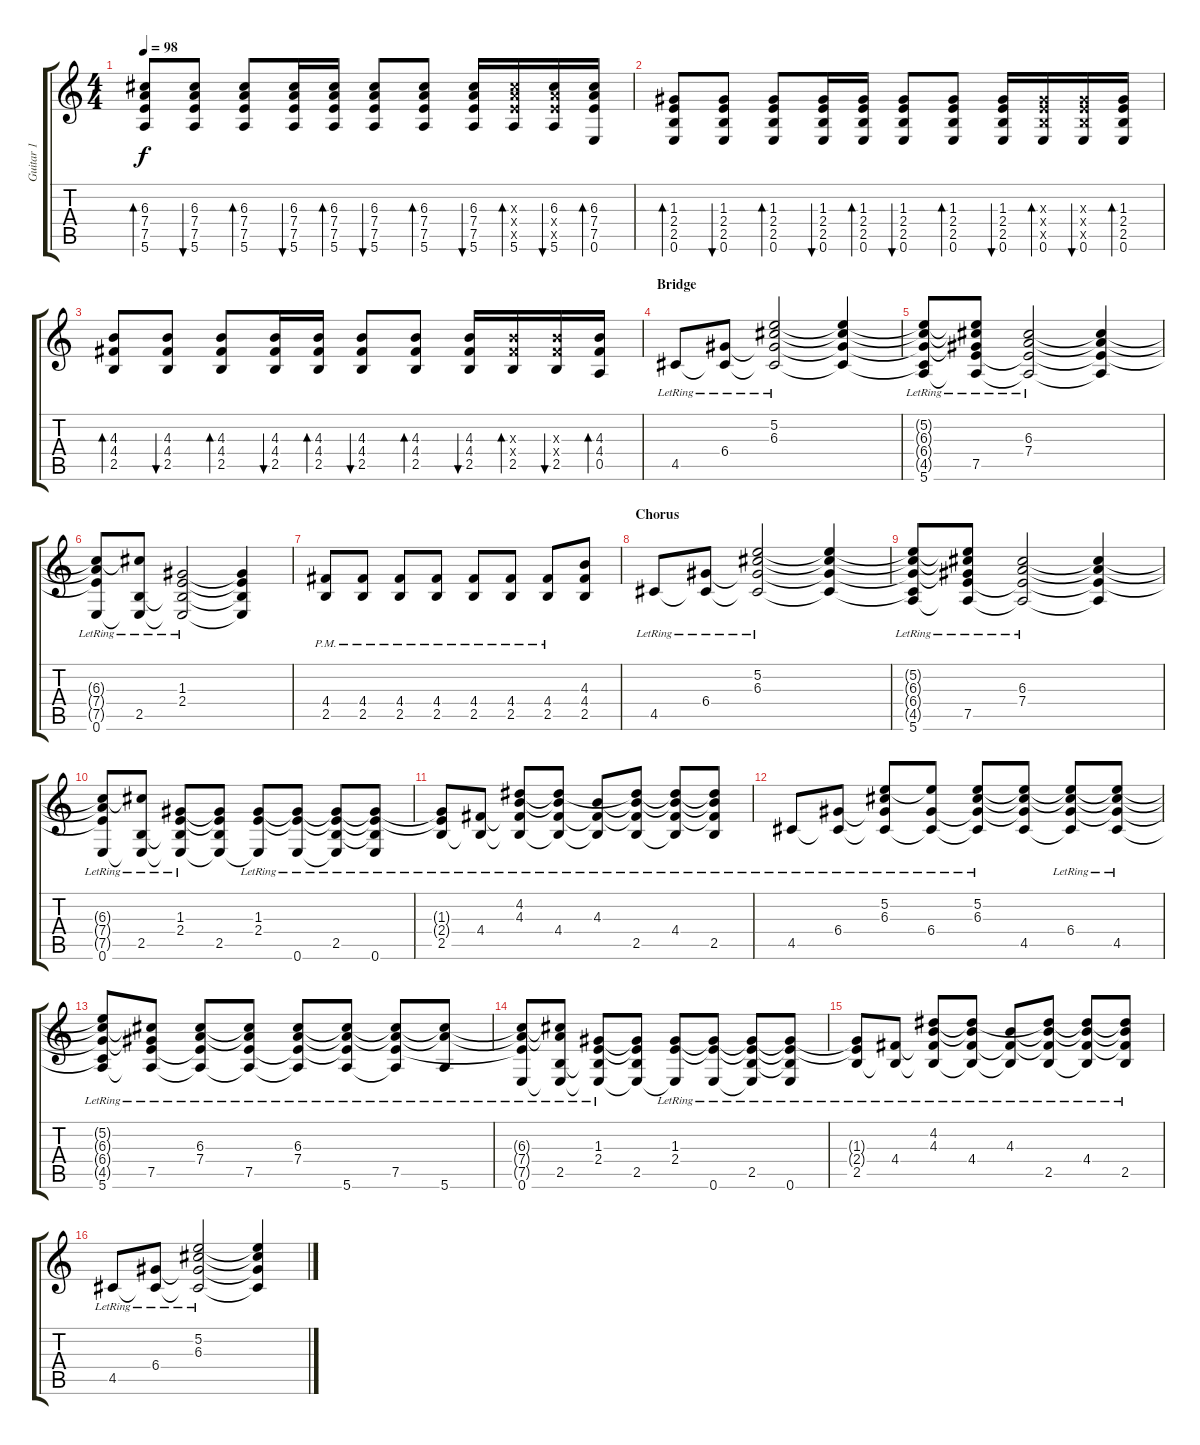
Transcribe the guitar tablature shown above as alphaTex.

\track ("Guitar 1" "Guitar 1") {instrument acousticguitarnylon}
\staff {score tabs}
\tuning (E4 B3 G3 D3 A2 E2) {hide}
\ts (4 4)
\tempo 98
\clef g2
\ks c
(6.3 7.4 7.5 5.6).8{bd 60 dy f} (6.3 7.4 7.5 5.6).8{bu 60} (6.3 7.4 7.5 5.6).8{bd 60} (6.3 7.4 7.5 5.6).16{bu 60} (6.3 7.4 7.5 5.6).16{bd 60} (6.3 7.4 7.5 5.6).8{bu 60} (6.3 7.4 7.5 5.6).8{bd 60} (6.3 7.4 7.5 5.6).16{bu 60} (6.3{x} 7.4{x} 7.5{x} 5.6).16{bd 60} (6.3 7.4{x} 7.5{x} 5.6).16{bu 60} (6.3 7.4 7.5 0.6).16{bd 60} |
(1.3 2.4 2.5 0.6).8{bd 60} (1.3 2.4 2.5 0.6).8{bu 60} (1.3 2.4 2.5 0.6).8{bd 60} (1.3 2.4 2.5 0.6).16{bu 60} (1.3 2.4 2.5 0.6).16{bd 60} (1.3 2.4 2.5 0.6).8{bu 60} (1.3 2.4 2.5 0.6).8{bd 60} (1.3 2.4 2.5 0.6).16{bu 60} (1.3{x} 2.4{x} 2.5{x} 0.6).16{bd 60} (1.3{x} 2.4{x} 2.5{x} 0.6).16{bu 60} (1.3 2.4 2.5 0.6).16{bd 60} |
(4.3 4.4 2.5).8{bd 60} (4.3 4.4 2.5).8{bu 60} (4.3 4.4 2.5).8{bd 60} (4.3 4.4 2.5).16{bu 60} (4.3 4.4 2.5).16{bd 60} (4.3 4.4 2.5).8{bu 60} (4.3 4.4 2.5).8{bd 60} (4.3 4.4 2.5).16{bu 60} (4.3{x} 4.4{x} 2.5).16{bd 60} (4.3{x} 4.4{x} 2.5).16{bu 60} (4.3 4.4 0.5).16{bd 60} |
\section ("" "Bridge")
4.5{lr}.8{volume 15} (6.4{lr} 4.5{t}).8 (5.2{lr} 6.3{lr} 6.4{t} 4.5{t}).2 (5.2{t} 6.3{t} 6.4{t} 4.5{t}).4 |
(5.2{t} 6.3{t} 6.4{t} 4.5{t} 5.6{lr}).8 (5.2{t} 6.3{t} 6.4{t} 7.5{lr} 5.6{t}).8 (6.3{lr} 7.4{lr} 7.5{t} 5.6{t}).2 (6.3{t} 7.4{t} 7.5{t} 5.6{t}).4 |
(6.3{t} 7.4{t} 7.5{t} 0.6{lr}).8 (6.3{t} 2.5{lr} 0.6{t}).8 (1.3{lr} 2.4{lr} 2.5{t} 0.6{t}).2 (1.3{t} 2.4{t} 2.5{t} 0.6{t}).4 |
(4.4 2.5{pm}).8 (4.4 2.5{pm}).8 (4.4 2.5{pm}).8 (4.4 2.5{pm}).8 (4.4 2.5{pm}).8 (4.4 2.5{pm}).8 (4.4 2.5{pm}).8 (4.3 4.4 2.5).8 |
\section ("" "Chorus")
4.5{lr}.8{volume 13} (6.4{lr} 4.5{t}).8 (5.2{lr} 6.3{lr} 6.4{t} 4.5{t}).2 (5.2{t} 6.3{t} 6.4{t} 4.5{t}).4 |
(5.2{t} 6.3{t} 6.4{t} 4.5{t} 5.6{lr}).8 (5.2{t} 6.3{t} 6.4{t} 7.5{lr} 5.6{t}).8 (6.3{lr} 7.4{lr} 7.5{t} 5.6{t}).2 (6.3{t} 7.4{t} 7.5{t} 5.6{t}).4 |
(6.3{t} 7.4{t} 7.5{t} 0.6{lr}).8 (6.3{t} 2.5{lr} 0.6{t}).8 (1.3{lr} 2.4{lr} 2.5{t} 0.6{t}).8 (1.3{t} 2.4{t} 2.5 0.6{t}).8 (1.3{lr} 2.4{lr} 0.6{t}).8 (1.3{t} 2.4{t} 0.6{lr}).8 (1.3{t} 2.4{t} 2.5{lr} 0.6{t}).8 (1.3{t} 2.4{t} 2.5{t} 0.6{lr}).8 |
(1.3{t} 2.4{t} 2.5{lr}).8 (4.4{lr} 2.5{t}).8 (4.2{lr} 4.3{lr} 4.4{t} 2.5{t}).8 (4.2{t} 4.3{t} 4.4{lr} 2.5{t}).8 (4.3{lr} 4.4{t} 2.5{t}).8 (4.2{t} 4.3{t} 4.4{t} 2.5{lr}).8 (4.2{t} 4.3{t} 4.4{lr} 2.5{t}).8 (4.2{t} 4.3{t} 4.4{t} 2.5{lr}).8 |
4.5{lr}.8{volume 13} (6.4{lr} 4.5{t}).8 (5.2{lr} 6.3{lr} 6.4{t} 4.5{t}).8 (5.2{t} 6.4{lr} 4.5{t}).8 (5.2{lr} 6.3{lr} 6.4{t} 4.5{t}).8 (5.2{t} 6.3{t} 6.4{t} 4.5).8 (5.2{t} 6.3{t} 6.4{lr} 4.5{t}).8 (5.2{t} 6.3{t} 6.4{t} 4.5{lr}).8 |
(5.2{t} 6.3{t} 6.4{t} 4.5{t} 5.6{lr}).8 (6.3{t} 6.4{t} 7.5{lr} 5.6{t}).8 (6.3{lr} 7.4{lr} 7.5{t} 5.6{t}).8 (6.3{t} 7.4{t} 7.5{lr} 5.6{t}).8 (6.3{lr} 7.4{lr} 7.5{t} 5.6{t}).8 (6.3{t} 7.4{t} 7.5{t} 5.6{lr}).8 (6.3{t} 7.4{t} 7.5{lr} 5.6{t}).8 (6.3{t} 7.4{t} 5.6{lr}).8 |
(6.3{t} 7.4{t} 7.5{t} 0.6{lr}).8 (6.3{t} 7.4{t} 2.5{lr} 0.6{t}).8 (1.3{lr} 2.4{lr} 2.5{t} 0.6{t}).8 (1.3{t} 2.4{t} 2.5 0.6{t}).8 (1.3{lr} 2.4{lr} 0.6{t}).8 (1.3{t} 2.4{t} 0.6{lr}).8 (1.3{t} 2.4{t} 2.5{lr} 0.6{t}).8 (1.3{t} 2.4{t} 2.5{t} 0.6{lr}).8 |
(1.3{t} 2.4{t} 2.5{lr}).8 (4.4{lr} 2.5{t}).8 (4.2{lr} 4.3{lr} 4.4{t} 2.5{t}).8 (4.2{t} 4.3{t} 4.4{lr} 2.5{t}).8 (4.3{lr} 4.4{t} 2.5{t}).8 (4.2{t} 4.3{t} 4.4{t} 2.5{lr}).8 (4.2{t} 4.3{t} 4.4{lr} 2.5{t}).8 (4.2{t} 4.3{t} 4.4{t} 2.5{lr}).8 |
4.5{lr}.8{volume 15} (6.4{lr} 4.5{t}).8 (5.2{lr} 6.3{lr} 6.4{t} 4.5{t}).2 (5.2{t} 6.3{t} 6.4{t} 4.5{t}).4
